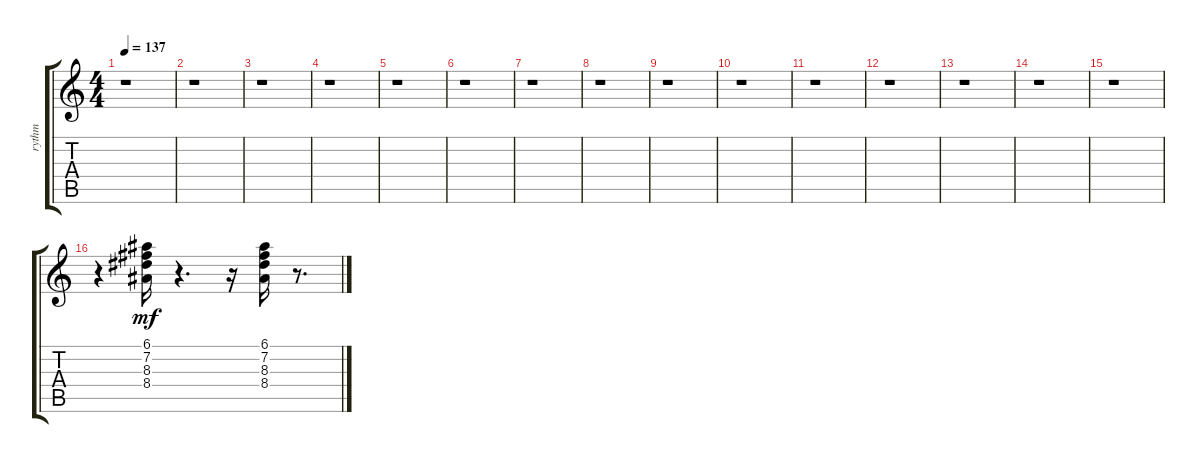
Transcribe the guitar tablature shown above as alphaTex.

\track ("rythm" "rythm") {instrument acousticguitarsteel}
\staff {score tabs}
\tuning (E4 B3 G3 D3 A2 E2) {hide}
\ts (4 4)
\tempo 137
\clef g2
\ks c
r.1{dy mf} |
r.1 |
r.1 |
r.1 |
r.1 |
r.1 |
r.1 |
r.1 |
r.1 |
r.1 |
r.1 |
r.1 |
r.1 |
r.1 |
r.1 |
r.4 (6.1 7.2 8.3 8.4).16 r.4{d} r.16 (6.1 7.2 8.3 8.4).16 r.8{d}
